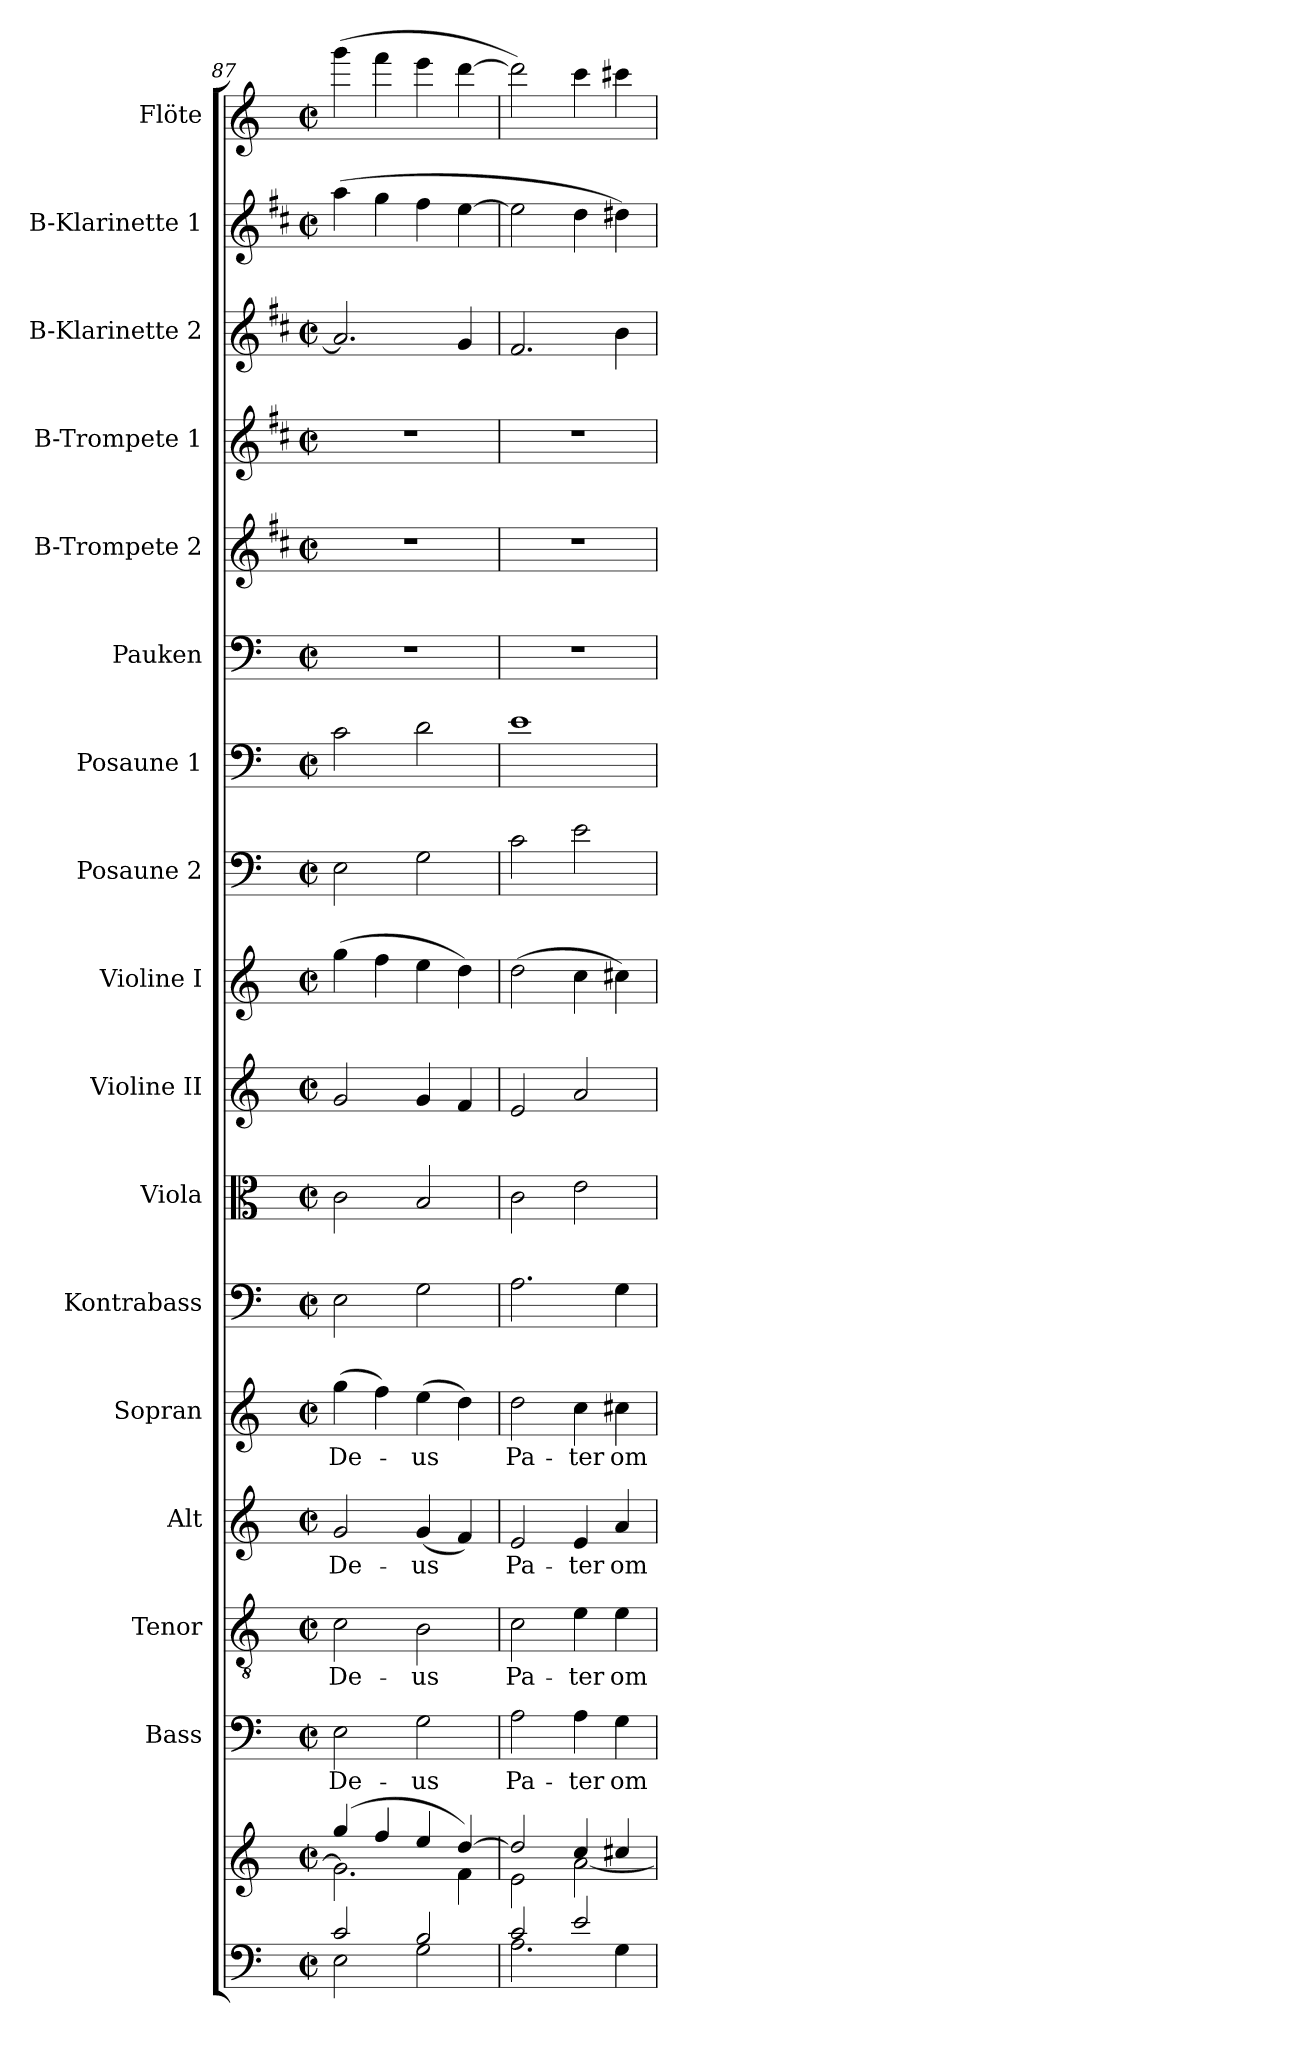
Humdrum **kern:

**kern	**kern	**kern	**text	**kern	**text	**kern	**text	**kern	**text	**kern	**kern	**kern	**kern	**kern	**kern	**kern	**kern	**kern	**kern	**kern	**kern
*part17	*part17	*part16	*part16	*part15	*part15	*part14	*part14	*part13	*part13	*part12	*part11	*part10	*part9	*part8	*part7	*part6	*part5	*part4	*part3	*part2	*part1
*staff18	*staff17	*staff16	*staff16	*staff15	*staff15	*staff14	*staff14	*staff13	*staff13	*staff12	*staff11	*staff10	*staff9	*staff8	*staff7	*staff6	*staff5	*staff4	*staff3	*staff2	*staff1
*	*	*I"Bass	*	*I"Tenor	*	*I"Alt	*	*I"Sopran	*	*I"Kontrabass	*I"Viola	*I"Violine II	*I"Violine I	*I"Posaune 2	*I"Posaune 1	*I"Pauken	*I"B-Trompete 2	*I"B-Trompete 1	*I"B-Klarinette 2	*I"B-Klarinette 1	*I"Flöte
*	*	*I'B.	*	*I'T.	*	*I'A.	*	*I'S.	*	*I'Kb.	*I'Vla.	*I'Vl. II	*I'Vl. I	*I'Pos. 2	*I'Pos. 1	*I'Pk.	*I'B Trp. 2	*I'B Trp. 1	*I'B Kl. 2	*I'B Kl. 1	*I'Fl.
*clefF4	*clefG2	*clefF4	*	*clefGv2	*	*clefG2	*	*clefG2	*	*clefF4	*clefC3	*clefG2	*clefG2	*clefF4	*clefF4	*clefF4	*clefG2	*clefG2	*clefG2	*clefG2	*clefG2
*	*	*	*	*	*	*	*	*	*	*ITrd7c12	*	*	*	*	*	*	*ITrd1c2	*ITrd1c2	*ITrd1c2	*ITrd1c2	*
*k[]	*k[]	*k[]	*	*k[]	*	*k[]	*	*k[]	*	*k[]	*k[]	*k[]	*k[]	*k[]	*k[]	*k[]	*k[]	*k[]	*k[]	*k[]	*k[]
*C:	*C:	*C:	*	*C:	*	*C:	*	*C:	*	*C:	*C:	*C:	*C:	*C:	*C:	*C:	*C:	*C:	*C:	*C:	*C:
*M2/2	*M2/2	*M2/2	*	*M2/2	*	*M2/2	*	*M2/2	*	*M2/2	*M2/2	*M2/2	*M2/2	*M2/2	*M2/2	*M2/2	*M2/2	*M2/2	*M2/2	*M2/2	*M2/2
*met(c|)	*met(c|)	*met(c|)	*	*met(c|)	*	*met(c|)	*	*met(c|)	*	*met(c|)	*met(c|)	*met(c|)	*met(c|)	*met(c|)	*met(c|)	*met(c|)	*met(c|)	*met(c|)	*met(c|)	*met(c|)	*met(c|)
=87	=87	=87	=87	=87	=87	=87	=87	=87	=87	=87	=87	=87	=87	=87	=87	=87	=87	=87	=87	=87	=87
*^	*^	*	*	*	*	*	*	*	*	*	*	*	*	*	*	*	*	*	*	*	*
!	!	!	!	!	!LO:LY:b	!	!LO:LY:b	!	!LO:LY:b	!	!LO:LY:b	!	!	!	!	!	!	!	!	!	!	!	!
2c/	2E\	(4gg/	2.g\]	2E\	De-	2c\	De-	2g/	De-	(>4gg\	De-	2EE\	2c\	2g/	(>4gg\	2E\	2c\	1r	1r	1r	2.g/]	(>4gg\	(>4ggg\
.	.	4ff/	.	.	.	.	.	.	.	4ff\)	.	.	.	.	4ff\	.	.	.	.	.	.	4ff\	4fff\
!	!	!	!	!	!LO:LY:b	!	!LO:LY:b	!	!LO:LY:b	!	!LO:LY:b	!	!	!	!	!	!	!	!	!	!	!	!
2B/	2G\	4ee/	.	2G\	-us	2B\	-us	(<4g/	-us	(>4ee\	-us	2GG\	2B/	4g/	4ee\	2G\	2d\	.	.	.	.	4ee\	4eee\
.	.	[>4dd/)	4f\	.	.	.	.	4f/)	.	4dd\)	.	.	.	4f/	4dd\)	.	.	.	.	.	4f/	[4dd\	[4ddd\
=88	=88	=88	=88	=88	=88	=88	=88	=88	=88	=88	=88	=88	=88	=88	=88	=88	=88	=88	=88	=88	=88	=88	=88
!	!	!	!	!	!LO:LY:b	!	!LO:LY:b	!	!LO:LY:b	!	!LO:LY:b	!	!	!	!	!	!	!	!	!	!	!	!
2c/	2.A\	2dd/]	2e\	2A\	Pa-	2c\	Pa-	2e/	Pa-	2dd\	Pa-	2.AA\	2c\	2e/	(>2dd\	2c\	1e	1r	1r	1r	2.e/	2dd\]	2ddd\])
!	!	!	!	!	!LO:LY:b	!	!LO:LY:b	!	!LO:LY:b	!	!LO:LY:b	!	!	!	!	!	!	!	!	!	!	!	!
2e/	.	4cc/	[<2a\	4A\	-ter	4e\	-ter	4e/	-ter	4cc\	-ter	.	2e\	2a/	4cc\	2e\	.	.	.	.	.	4cc\	4ccc\
!	!	!	!	!	!LO:LY:b	!	!LO:LY:b	!	!LO:LY:b	!	!LO:LY:b	!	!	!	!	!	!	!	!	!	!	!	!
.	4G\	4cc#X/	.	4G\	om-	4e\	om-	4a/	om-	4cc#X\	om-	4GG\	.	.	4cc#X\)	.	.	.	.	.	4a\	4cc#X\)	4ccc#X\
*v	*v	*	*	*	*	*	*	*	*	*	*	*	*	*	*	*	*	*	*	*	*	*	*
*	*v	*v	*	*	*	*	*	*	*	*	*	*	*	*	*	*	*	*	*	*	*	*
=	=	=	=	=	=	=	=	=	=	=	=	=	=	=	=	=	=	=	=	=	=
*-	*-	*-	*-	*-	*-	*-	*-	*-	*-	*-	*-	*-	*-	*-	*-	*-	*-	*-	*-	*-	*-
